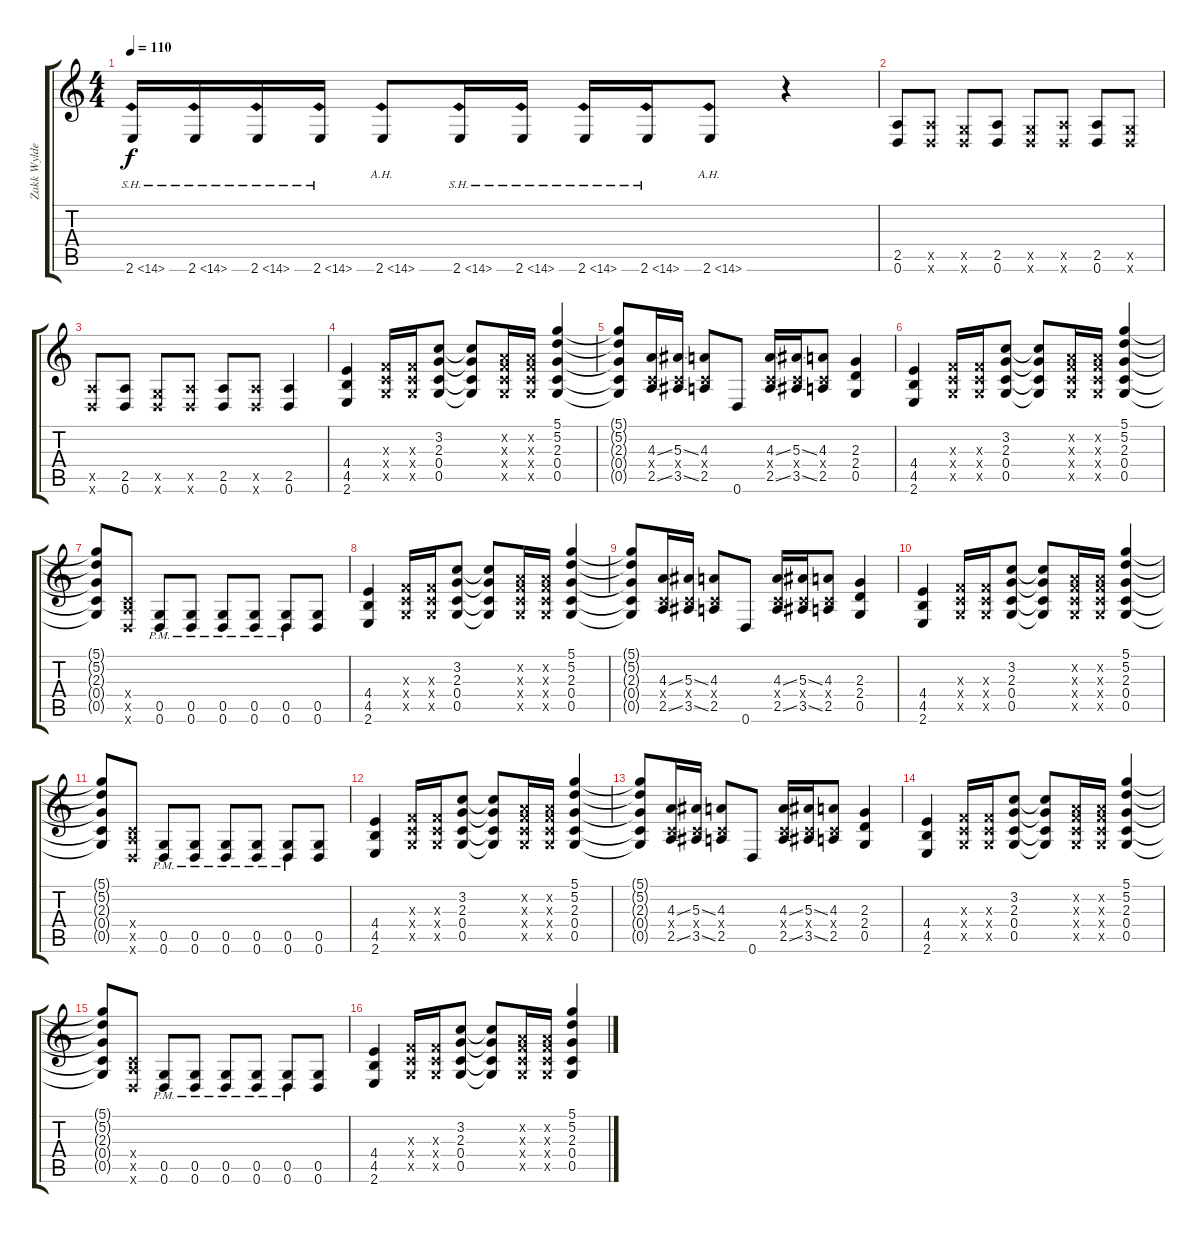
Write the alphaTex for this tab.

\track ("Zakk Wylde" "Zakk Wylde") {instrument overdrivenguitar}
\staff {score tabs}
\tuning (D4 A3 F3 C3 G2 D2) {hide}
\ts (4 4)
\tempo 110
\clef g2
\ks c
2.6{sh 12}.16{dy f} 2.6{sh 12}.16 2.6{sh 12}.16 2.6{sh 12}.16 2.6{ah 12}.8 2.6{sh 12}.16 2.6{sh 12}.16 2.6{sh 12}.16 2.6{sh 12}.16 2.6{ah 12}.8 r.4 |
(2.5 0.6).8 (2.5{x} 0.6{x}).8 (0.5{x} 0.6{x}).8 (2.5 0.6).8 (0.5{x} 0.6{x}).8 (2.5{x} 0.6{x}).8 (2.5 0.6).8 (0.5{x} 0.6{x}).8 |
(2.5{x} 0.6{x}).8 (2.5 0.6).8 (0.5{x} 0.6{x}).8 (2.5{x} 0.6{x}).8 (2.5 0.6).8 (2.5{x} 0.6{x}).8 (2.5 0.6).4 |
(4.4 4.5 2.6).4 (0.3{x} 0.4{x} 0.5{x}).16 (0.3{x} 0.4{x} 0.5{x}).16 (3.2 2.3 0.4 0.5).8 (3.2{t} 2.3{t} 0.4{t} 0.5{t}).8 (0.2{x} 0.3{x} 0.4{x} 0.5{x}).16 (0.2{x} 0.3{x} 0.4{x} 0.5{x}).16 (5.1 5.2 2.3 0.4 0.5).4 |
(5.1{t} 5.2{t} 2.3{t} 0.4{t} 0.5{t}).8 (4.3{ss} 0.4{x} 2.5{ss}).16 (5.3{ss} 0.4{x} 3.5{ss}).16 (4.3 0.4{x} 2.5).8 0.6.8 (4.3{ss} 0.4{x} 2.5{ss}).16 (5.3{ss} 0.4{x} 3.5{ss}).16 (4.3 0.4{x} 2.5).8 (2.3 2.4 0.5).4 |
(4.4 4.5 2.6).4 (0.3{x} 0.4{x} 0.5{x}).16 (0.3{x} 0.4{x} 0.5{x}).16 (3.2 2.3 0.4 0.5).8 (3.2{t} 2.3{t} 0.4{t} 0.5{t}).8 (0.2{x} 0.3{x} 0.4{x} 0.5{x}).16 (0.2{x} 0.3{x} 0.4{x} 0.5{x}).16 (5.1 5.2 2.3 0.4 0.5).4 |
(5.1{t} 5.2{t} 2.3{t} 0.4{t} 0.5{t}).8 (0.4{x} 2.5{x} 0.6{x}).8 (0.5{pm} 0.6{pm}).8 (0.5{pm} 0.6{pm}).8 (0.5{pm} 0.6{pm}).8 (0.5{pm} 0.6{pm}).8 (0.5{pm} 0.6{pm}).8 (0.5 0.6).8 |
(4.4 4.5 2.6).4 (0.3{x} 0.4{x} 0.5{x}).16 (0.3{x} 0.4{x} 0.5{x}).16 (3.2 2.3 0.4 0.5).8 (3.2{t} 2.3{t} 0.4{t} 0.5{t}).8 (0.2{x} 0.3{x} 0.4{x} 0.5{x}).16 (0.2{x} 0.3{x} 0.4{x} 0.5{x}).16 (5.1 5.2 2.3 0.4 0.5).4 |
(5.1{t} 5.2{t} 2.3{t} 0.4{t} 0.5{t}).8 (4.3{ss} 0.4{x} 2.5{ss}).16 (5.3{ss} 0.4{x} 3.5{ss}).16 (4.3 0.4{x} 2.5).8 0.6.8 (4.3{ss} 0.4{x} 2.5{ss}).16 (5.3{ss} 0.4{x} 3.5{ss}).16 (4.3 0.4{x} 2.5).8 (2.3 2.4 0.5).4 |
(4.4 4.5 2.6).4 (0.3{x} 0.4{x} 0.5{x}).16 (0.3{x} 0.4{x} 0.5{x}).16 (3.2 2.3 0.4 0.5).8 (3.2{t} 2.3{t} 0.4{t} 0.5{t}).8 (0.2{x} 0.3{x} 0.4{x} 0.5{x}).16 (0.2{x} 0.3{x} 0.4{x} 0.5{x}).16 (5.1 5.2 2.3 0.4 0.5).4 |
(5.1{t} 5.2{t} 2.3{t} 0.4{t} 0.5{t}).8 (0.4{x} 2.5{x} 0.6{x}).8 (0.5{pm} 0.6{pm}).8 (0.5{pm} 0.6{pm}).8 (0.5{pm} 0.6{pm}).8 (0.5{pm} 0.6{pm}).8 (0.5{pm} 0.6{pm}).8 (0.5 0.6).8 |
(4.4 4.5 2.6).4 (0.3{x} 0.4{x} 0.5{x}).16 (0.3{x} 0.4{x} 0.5{x}).16 (3.2 2.3 0.4 0.5).8 (3.2{t} 2.3{t} 0.4{t} 0.5{t}).8 (0.2{x} 0.3{x} 0.4{x} 0.5{x}).16 (0.2{x} 0.3{x} 0.4{x} 0.5{x}).16 (5.1 5.2 2.3 0.4 0.5).4 |
(5.1{t} 5.2{t} 2.3{t} 0.4{t} 0.5{t}).8 (4.3{ss} 0.4{x} 2.5{ss}).16 (5.3{ss} 0.4{x} 3.5{ss}).16 (4.3 0.4{x} 2.5).8 0.6.8 (4.3{ss} 0.4{x} 2.5{ss}).16 (5.3{ss} 0.4{x} 3.5{ss}).16 (4.3 0.4{x} 2.5).8 (2.3 2.4 0.5).4 |
(4.4 4.5 2.6).4 (0.3{x} 0.4{x} 0.5{x}).16 (0.3{x} 0.4{x} 0.5{x}).16 (3.2 2.3 0.4 0.5).8 (3.2{t} 2.3{t} 0.4{t} 0.5{t}).8 (0.2{x} 0.3{x} 0.4{x} 0.5{x}).16 (0.2{x} 0.3{x} 0.4{x} 0.5{x}).16 (5.1 5.2 2.3 0.4 0.5).4 |
(5.1{t} 5.2{t} 2.3{t} 0.4{t} 0.5{t}).8 (0.4{x} 2.5{x} 0.6{x}).8 (0.5{pm} 0.6{pm}).8 (0.5{pm} 0.6{pm}).8 (0.5{pm} 0.6{pm}).8 (0.5{pm} 0.6{pm}).8 (0.5{pm} 0.6{pm}).8 (0.5 0.6).8 |
(4.4 4.5 2.6).4 (0.3{x} 0.4{x} 0.5{x}).16 (0.3{x} 0.4{x} 0.5{x}).16 (3.2 2.3 0.4 0.5).8 (3.2{t} 2.3{t} 0.4{t} 0.5{t}).8 (0.2{x} 0.3{x} 0.4{x} 0.5{x}).16 (0.2{x} 0.3{x} 0.4{x} 0.5{x}).16 (5.1 5.2 2.3 0.4 0.5).4
